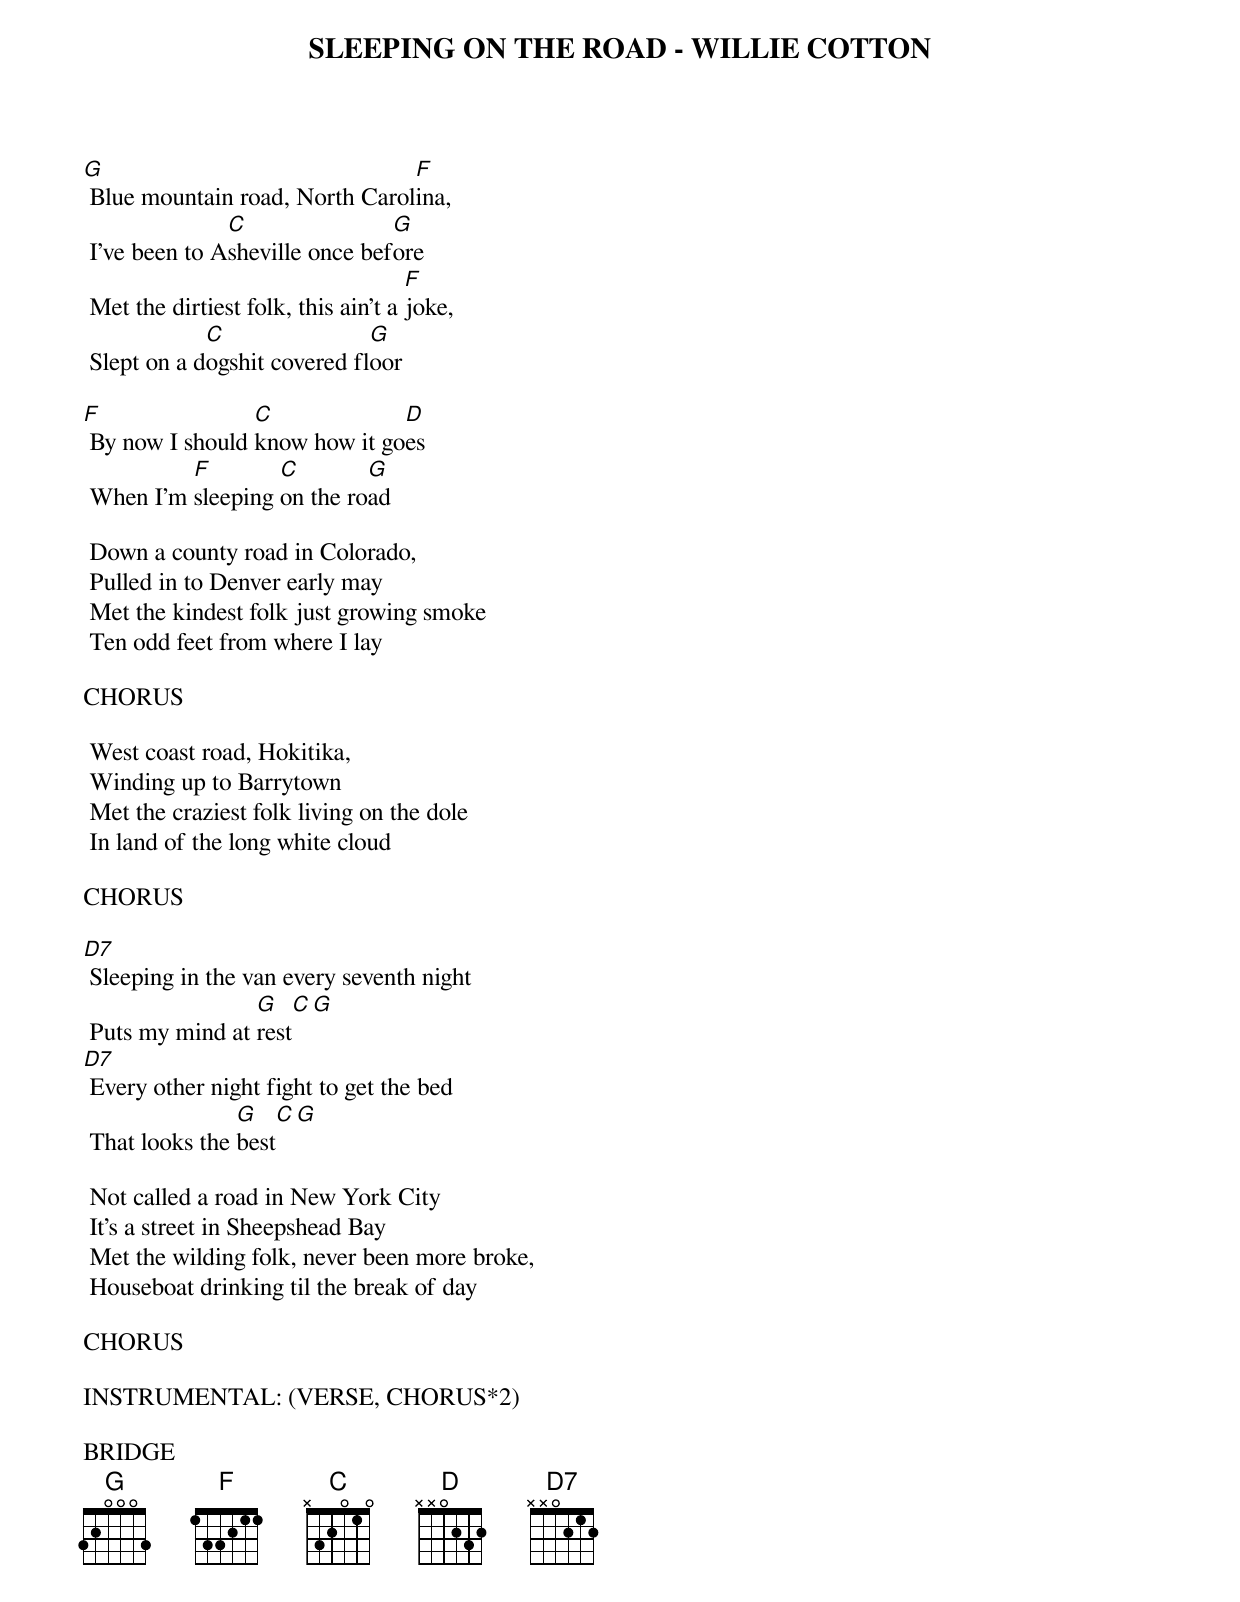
SLEEPING ON THE ROAD - WILLIE COTTON

G                               F
 Blue mountain road, North Carolina,
               C                G
 I've been to Asheville once before
                                     F
 Met the dirtiest folk, this ain't a joke,
             C                G
 Slept on a dogshit covered floor

F                C             D
 By now I should know how it goes
          F        C        G
 When I'm sleeping on the road

 Down a county road in Colorado,
 Pulled in to Denver early may
 Met the kindest folk just growing smoke
 Ten odd feet from where I lay

CHORUS

 West coast road, Hokitika,
 Winding up to Barrytown
 Met the craziest folk living on the dole
 In land of the long white cloud

CHORUS

D7
 Sleeping in the van every seventh night
                 G      C    G
 Puts my mind at rest
D7
 Every other night fight to get the bed
                G      C    G
 That looks the best

 Not called a road in New York City
 It's a street in Sheepshead Bay
 Met the wilding folk, never been more broke,
 Houseboat drinking til the break of day

CHORUS

INSTRUMENTAL: (VERSE, CHORUS*2)

BRIDGE
